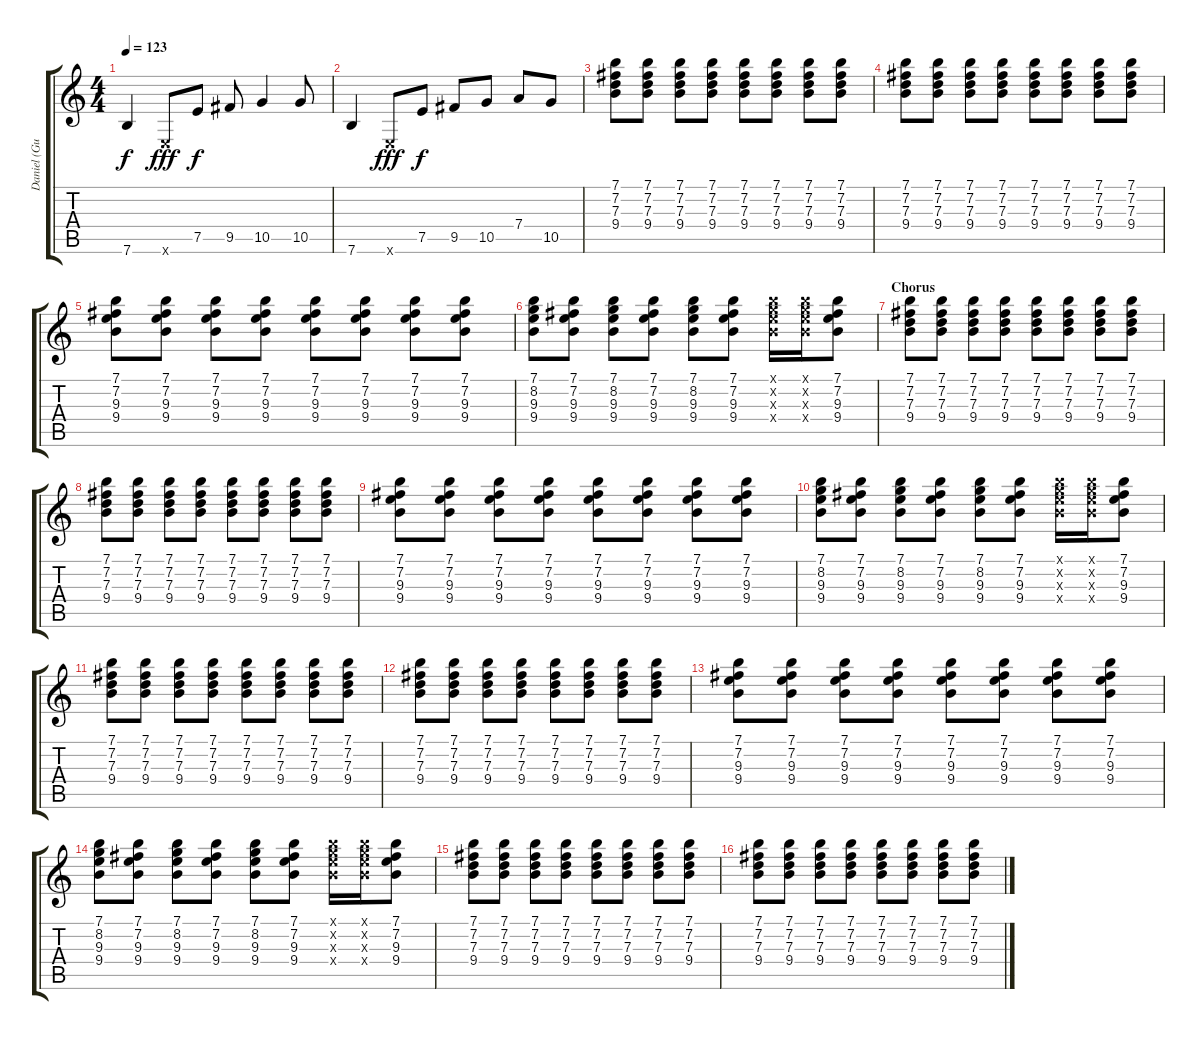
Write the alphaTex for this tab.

\track ("Daniel (Guitar)" "Daniel (Gu") {instrument overdrivenguitar}
\staff {score tabs}
\tuning (E4 B3 G3 D3 A2 E2) {hide}
\ts (4 4)
\tempo 123
\clef g2
\ks c
7.6.4{dy f} 0.6{x}.8{dy fff} 7.5.8{dy f} 9.5.8 10.5.4 10.5.8 |
7.6.4 0.6{x}.8{dy fff} 7.5.8{dy f} 9.5.8 10.5.8 7.4.8 10.5.8 |
(7.1 7.2 7.3 9.4).8 (7.1 7.2 7.3 9.4).8 (7.1 7.2 7.3 9.4).8 (7.1 7.2 7.3 9.4).8 (7.1 7.2 7.3 9.4).8 (7.1 7.2 7.3 9.4).8 (7.1 7.2 7.3 9.4).8 (7.1 7.2 7.3 9.4).8 |
(7.1 7.2 7.3 9.4).8 (7.1 7.2 7.3 9.4).8 (7.1 7.2 7.3 9.4).8 (7.1 7.2 7.3 9.4).8 (7.1 7.2 7.3 9.4).8 (7.1 7.2 7.3 9.4).8 (7.1 7.2 7.3 9.4).8 (7.1 7.2 7.3 9.4).8 |
(7.1 7.2 9.3 9.4).8 (7.1 7.2 9.3 9.4).8 (7.1 7.2 9.3 9.4).8 (7.1 7.2 9.3 9.4).8 (7.1 7.2 9.3 9.4).8 (7.1 7.2 9.3 9.4).8 (7.1 7.2 9.3 9.4).8 (7.1 7.2 9.3 9.4).8 |
(7.1 8.2 9.3 9.4).8 (7.1 7.2 9.3 9.4).8 (7.1 8.2 9.3 9.4).8 (7.1 7.2 9.3 9.4).8 (7.1 8.2 9.3 9.4).8 (7.1 7.2 9.3 9.4).8 (7.1{x} 8.2{x} 9.3{x} 9.4{x}).16 (7.1{x} 8.2{x} 9.3{x} 9.4{x}).16 (7.1 7.2 9.3 9.4).8 |
\section ("" "Chorus")
(7.1 7.2 7.3 9.4).8 (7.1 7.2 7.3 9.4).8 (7.1 7.2 7.3 9.4).8 (7.1 7.2 7.3 9.4).8 (7.1 7.2 7.3 9.4).8 (7.1 7.2 7.3 9.4).8 (7.1 7.2 7.3 9.4).8 (7.1 7.2 7.3 9.4).8 |
(7.1 7.2 7.3 9.4).8 (7.1 7.2 7.3 9.4).8 (7.1 7.2 7.3 9.4).8 (7.1 7.2 7.3 9.4).8 (7.1 7.2 7.3 9.4).8 (7.1 7.2 7.3 9.4).8 (7.1 7.2 7.3 9.4).8 (7.1 7.2 7.3 9.4).8 |
(7.1 7.2 9.3 9.4).8 (7.1 7.2 9.3 9.4).8 (7.1 7.2 9.3 9.4).8 (7.1 7.2 9.3 9.4).8 (7.1 7.2 9.3 9.4).8 (7.1 7.2 9.3 9.4).8 (7.1 7.2 9.3 9.4).8 (7.1 7.2 9.3 9.4).8 |
(7.1 8.2 9.3 9.4).8 (7.1 7.2 9.3 9.4).8 (7.1 8.2 9.3 9.4).8 (7.1 7.2 9.3 9.4).8 (7.1 8.2 9.3 9.4).8 (7.1 7.2 9.3 9.4).8 (7.1{x} 8.2{x} 9.3{x} 9.4{x}).16 (7.1{x} 8.2{x} 9.3{x} 9.4{x}).16 (7.1 7.2 9.3 9.4).8 |
(7.1 7.2 7.3 9.4).8 (7.1 7.2 7.3 9.4).8 (7.1 7.2 7.3 9.4).8 (7.1 7.2 7.3 9.4).8 (7.1 7.2 7.3 9.4).8 (7.1 7.2 7.3 9.4).8 (7.1 7.2 7.3 9.4).8 (7.1 7.2 7.3 9.4).8 |
(7.1 7.2 7.3 9.4).8 (7.1 7.2 7.3 9.4).8 (7.1 7.2 7.3 9.4).8 (7.1 7.2 7.3 9.4).8 (7.1 7.2 7.3 9.4).8 (7.1 7.2 7.3 9.4).8 (7.1 7.2 7.3 9.4).8 (7.1 7.2 7.3 9.4).8 |
(7.1 7.2 9.3 9.4).8 (7.1 7.2 9.3 9.4).8 (7.1 7.2 9.3 9.4).8 (7.1 7.2 9.3 9.4).8 (7.1 7.2 9.3 9.4).8 (7.1 7.2 9.3 9.4).8 (7.1 7.2 9.3 9.4).8 (7.1 7.2 9.3 9.4).8 |
(7.1 8.2 9.3 9.4).8 (7.1 7.2 9.3 9.4).8 (7.1 8.2 9.3 9.4).8 (7.1 7.2 9.3 9.4).8 (7.1 8.2 9.3 9.4).8 (7.1 7.2 9.3 9.4).8 (7.1{x} 8.2{x} 9.3{x} 9.4{x}).16 (7.1{x} 8.2{x} 9.3{x} 9.4{x}).16 (7.1 7.2 9.3 9.4).8 |
(7.1 7.2 7.3 9.4).8 (7.1 7.2 7.3 9.4).8 (7.1 7.2 7.3 9.4).8 (7.1 7.2 7.3 9.4).8 (7.1 7.2 7.3 9.4).8 (7.1 7.2 7.3 9.4).8 (7.1 7.2 7.3 9.4).8 (7.1 7.2 7.3 9.4).8 |
(7.1 7.2 7.3 9.4).8 (7.1 7.2 7.3 9.4).8 (7.1 7.2 7.3 9.4).8 (7.1 7.2 7.3 9.4).8 (7.1 7.2 7.3 9.4).8 (7.1 7.2 7.3 9.4).8 (7.1 7.2 7.3 9.4).8 (7.1 7.2 7.3 9.4).8
